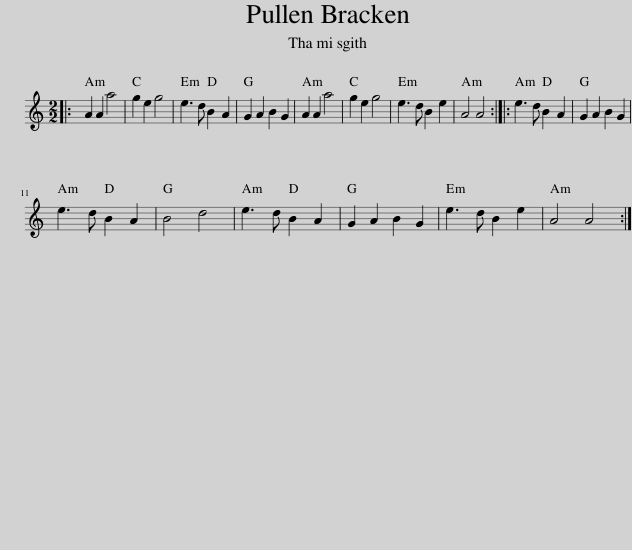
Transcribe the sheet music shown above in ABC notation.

X:1
L:1/8
M:2/2
I:linebreak $
K:C
V:1 treble
V:1
|: A2 A2 a4 | g2 e2 g4 | e3 d B2 A2 | G2 A2 B2 G2 | A2 A2 a4 | %5
 g2 e2 g4 | e3 d B2 e2 | A4 A4 :: e3 d B2 A2 | G2 A2 B2 G2 |$ %10
 e3 d B2 A2 | B4 d4 | e3 d B2 A2 | G2 A2 B2 G2 | e3 d B2 e2 | %15
 A4 A4 :| %16
